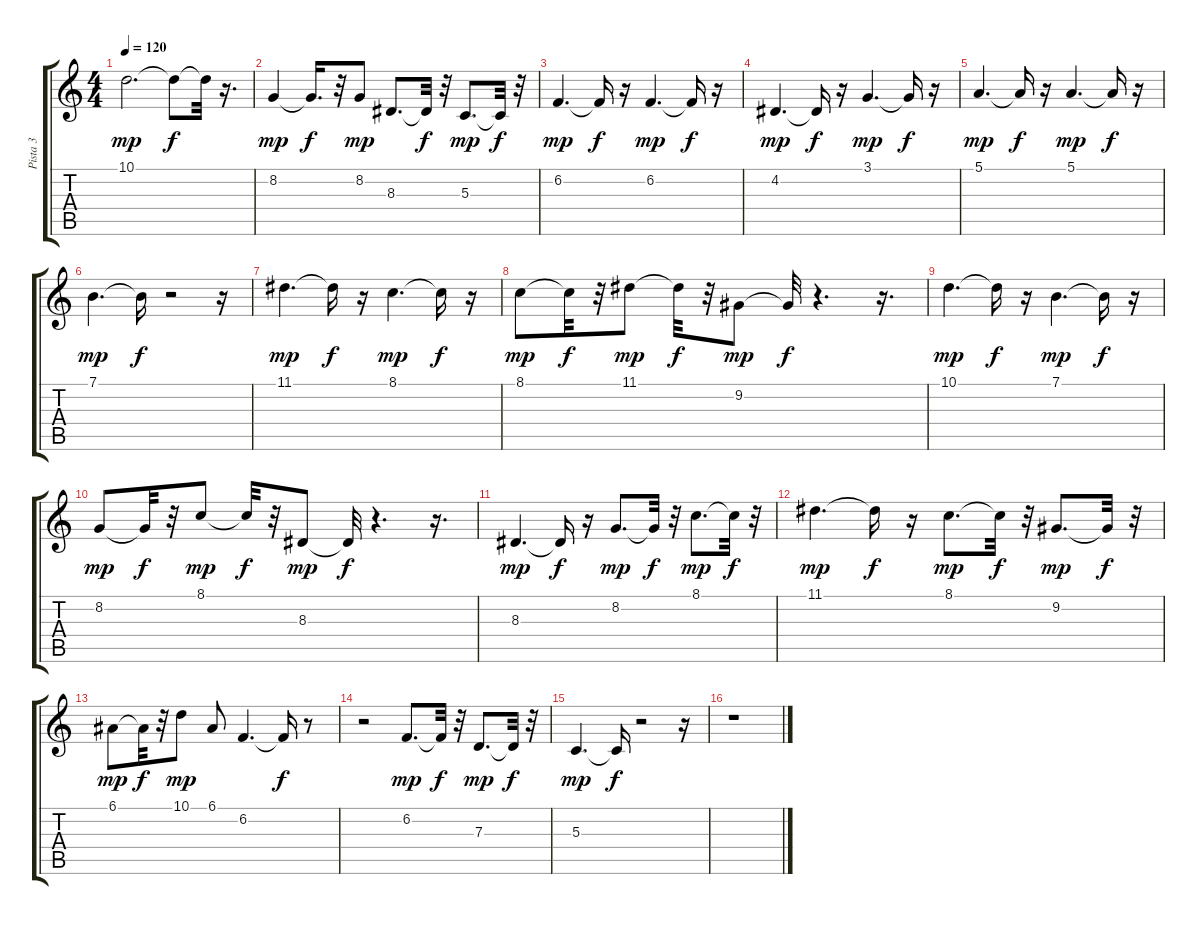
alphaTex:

\track ("Pista 3" "Pista 3") {instrument violin}
\staff {score tabs}
\tuning (E4 B3 G3 D3 A2 E2) {hide}
\ts (4 4)
\tempo 120
\clef g2
\ks c
10.1.2{d dy mp} 10.1{t}.8{dy f} 10.1{t}.32 r.16{d} |
8.2.4{dy mp} 8.2{t}.16{d dy f} r.32 8.2.8{dy mp} 8.3.8{d} 8.3{t}.32{dy f} r.32 5.3.8{d dy mp} 5.3{t}.32{dy f} r.32 |
6.2.4{d dy mp} 6.2{t}.16{dy f} r.16 6.2.4{d dy mp} 6.2{t}.16{dy f} r.16 |
4.2.4{d dy mp} 4.2{t}.16{dy f} r.16 3.1.4{d dy mp} 3.1{t}.16{dy f} r.16 |
5.1.4{d dy mp} 5.1{t}.16{dy f} r.16 5.1.4{d dy mp} 5.1{t}.16{dy f} r.16 |
7.1.4{d dy mp} 7.1{t}.16{dy f} r.2 r.16 |
11.1.4{d dy mp} 11.1{t}.16{dy f} r.16 8.1.4{d dy mp instrument violin} 8.1{t}.16{dy f} r.16 |
8.1.8{dy mp} 8.1{t}.32{dy f} r.32 11.1.8{dy mp} 11.1{t}.32{dy f} r.32 9.2.8{dy mp} 9.2{t}.32{dy f} r.4{d} r.16{d} |
10.1.4{d dy mp} 10.1{t}.16{dy f} r.16 7.1.4{d dy mp} 7.1{t}.16{dy f} r.16 |
8.2.8{dy mp} 8.2{t}.32{dy f} r.32 8.1.8{dy mp} 8.1{t}.32{dy f} r.32 8.3.8{dy mp} 8.3{t}.32{dy f} r.4{d} r.16{d} |
8.3.4{d dy mp} 8.3{t}.16{dy f} r.16 8.2.8{d dy mp} 8.2{t}.32{dy f} r.32 8.1.8{d dy mp} 8.1{t}.32{dy f} r.32 |
11.1.4{d dy mp} 11.1{t}.16{dy f} r.16 8.1.8{d dy mp} 8.1{t}.32{dy f} r.32 9.2.8{d dy mp} 9.2{t}.32{dy f} r.32 |
6.1.8{dy mp} 6.1{t}.32{dy f} r.32 10.1.8{dy mp} 6.1.8 6.2.4{d} 6.2{t}.16{dy f} r.8 |
r.2 6.2.8{d dy mp} 6.2{t}.32{dy f} r.32 7.3.8{d dy mp} 7.3{t}.32{dy f} r.32 |
5.3.4{d dy mp} 5.3{t}.16{dy f} r.2 r.16 |
r.1
